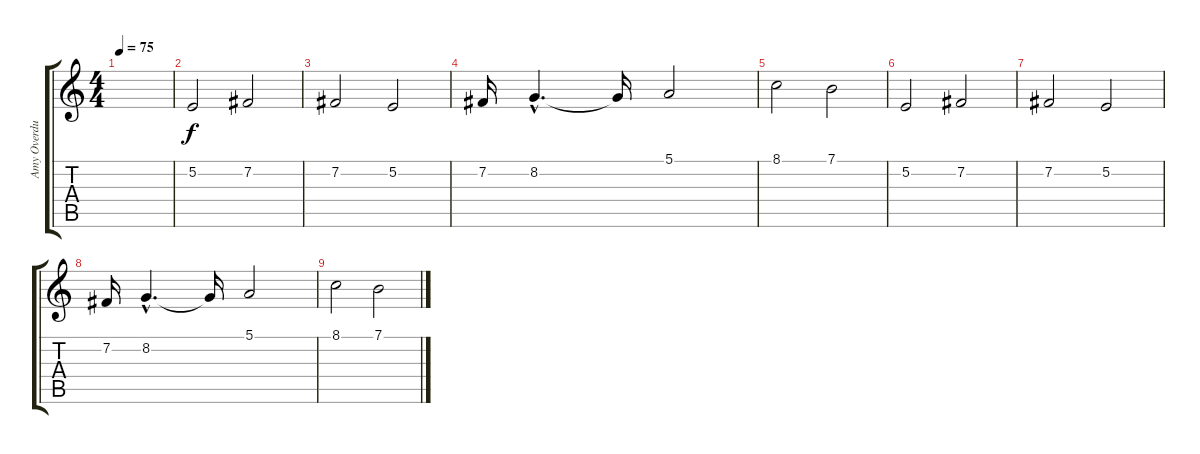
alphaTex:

\track ("Amy Overdubs / Coral" "Amy Overdu") {instrument synthvoice}
\staff {score tabs}
\tuning (E4 B3 G3 D3 A2 E2) {hide}
\ts (4 4)
\tempo 75
\clef g2
\ks c
|
5.2.2 7.2.2 |
7.2.2 5.2.2 |
7.2.16 8.2{hac}.4{d} 8.2{t}.16 5.1.2 |
8.1.2 7.1.2 |
5.2.2 7.2.2 |
7.2.2 5.2.2 |
7.2.16 8.2{hac}.4{d} 8.2{t}.16 5.1.2 |
8.1.2 7.1.2
